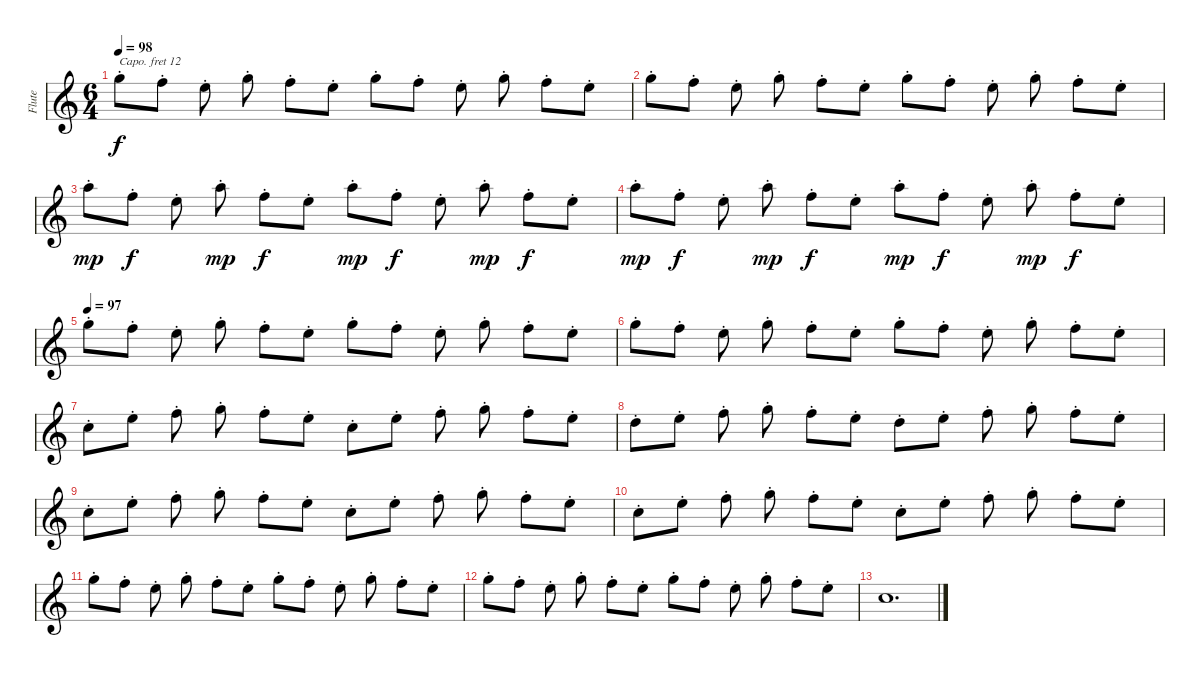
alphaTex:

\track ("Flute" "Flute") {instrument piccolo}
\staff {score}
\capo 12
\tuning (E4 C4 G3 C3 G2 C2) {hide}
\ts (6 4)
\tempo 98
\clef g2
\ks c
7.2{st}.8{dy f} 5.2{st}.8 4.2{st}.8{beam split} 7.2{st}.8 5.2{st}.8 4.2{st}.8 7.2{st}.8 5.2{st}.8 4.2{st}.8{beam split} 7.2{st}.8 5.2{st}.8 4.2{st}.8 |
7.2{st}.8 5.2{st}.8 4.2{st}.8{beam split} 7.2{st}.8 5.2{st}.8 4.2{st}.8 7.2{st}.8 5.2{st}.8 4.2{st}.8{beam split} 7.2{st}.8 5.2{st}.8 4.2{st}.8 |
9.2{st}.8{dy mp} 5.2{st}.8{dy f} 4.2{st}.8{beam split} 9.2{st}.8{dy mp} 5.2{st}.8{dy f} 4.2{st}.8 9.2{st}.8{dy mp} 5.2{st}.8{dy f} 4.2{st}.8{beam split} 9.2{st}.8{dy mp} 5.2{st}.8{dy f} 4.2{st}.8 |
9.2{st}.8{dy mp} 5.2{st}.8{dy f} 4.2{st}.8{beam split} 9.2{st}.8{dy mp} 5.2{st}.8{dy f} 4.2{st}.8 9.2{st}.8{dy mp} 5.2{st}.8{dy f} 4.2{st}.8{beam split} 9.2{st}.8{dy mp} 5.2{st}.8{dy f} 4.2{st}.8 |
\tempo 97
7.2{st}.8 5.2{st}.8 4.2{st}.8{beam split} 7.2{st}.8 5.2{st}.8 4.2{st}.8 7.2{st}.8 5.2{st}.8 4.2{st}.8{beam split} 7.2{st}.8 5.2{st}.8 4.2{st}.8 |
7.2{st}.8 5.2{st}.8 4.2{st}.8{beam split} 7.2{st}.8 5.2{st}.8 4.2{st}.8 7.2{st}.8 5.2{st}.8 4.2{st}.8{beam split} 7.2{st}.8 5.2{st}.8 4.2{st}.8 |
0.2{st}.8 4.2{st}.8 5.2{st}.8{beam split} 7.2{st}.8 5.2{st}.8 4.2{st}.8 0.2{st}.8 4.2{st}.8 5.2{st}.8{beam split} 7.2{st}.8 5.2{st}.8 4.2{st}.8 |
2.2{st}.8 4.2{st}.8 5.2{st}.8{beam split} 7.2{st}.8 5.2{st}.8 4.2{st}.8 2.2{st}.8 4.2{st}.8 5.2{st}.8{beam split} 7.2{st}.8 5.2{st}.8 4.2{st}.8 |
0.2{st}.8 4.2{st}.8 5.2{st}.8{beam split} 7.2{st}.8 5.2{st}.8 4.2{st}.8 0.2{st}.8 4.2{st}.8 5.2{st}.8{beam split} 7.2{st}.8 5.2{st}.8 4.2{st}.8 |
0.2{st}.8 4.2{st}.8 5.2{st}.8{beam split} 7.2{st}.8 5.2{st}.8 4.2{st}.8 0.2{st}.8 4.2{st}.8 5.2{st}.8{beam split} 7.2{st}.8 5.2{st}.8 4.2{st}.8 |
7.2{st}.8 5.2{st}.8 4.2{st}.8{beam split} 7.2{st}.8 5.2{st}.8 4.2{st}.8 7.2{st}.8 5.2{st}.8 4.2{st}.8{beam split} 7.2{st}.8 5.2{st}.8 4.2{st}.8 |
7.2{st}.8 5.2{st}.8 4.2{st}.8{beam split} 7.2{st}.8 5.2{st}.8 4.2{st}.8 7.2{st}.8 5.2{st}.8 4.2{st}.8{beam split} 7.2{st}.8 5.2{st}.8 4.2{st}.8 |
0.2.1{d}
